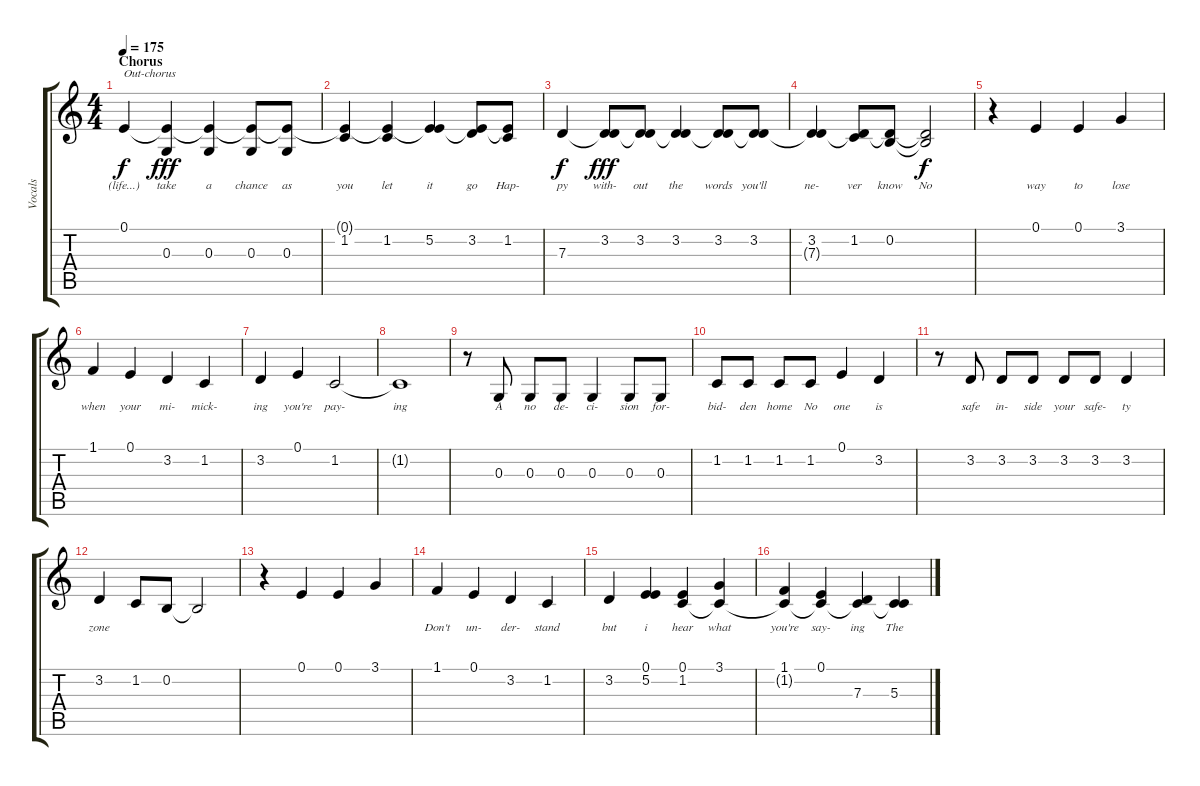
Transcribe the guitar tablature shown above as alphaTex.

\track ("Vocals" "Vocals") {instrument flute}
\staff {score tabs}
\tuning (E4 B3 G3 D3 A2 E2) {hide}
\ts (4 4)
\section ("" "Chorus")
\tempo 175
\clef g2
\ks c
0.1.4{txt "Out-chorus" lyrics (0 "(life...)") lyrics (1 "") lyrics (2 "") lyrics (3 "") lyrics (4 "") dy f} (0.1{t} 0.3).4{lyrics (0 "take") lyrics (1 "") lyrics (2 "") lyrics (3 "") lyrics (4 "") dy fff} (0.1{t} 0.3).4{lyrics (0 "a") lyrics (1 "") lyrics (2 "") lyrics (3 "") lyrics (4 "")} (0.1{t} 0.3).8{lyrics (0 "chance") lyrics (1 "") lyrics (2 "") lyrics (3 "") lyrics (4 "")} (0.1{t} 0.3).8{lyrics (0 "as") lyrics (1 "") lyrics (2 "") lyrics (3 "") lyrics (4 "")} |
(0.1{t} 1.2).4{lyrics (0 "you") lyrics (1 "") lyrics (2 "") lyrics (3 "") lyrics (4 "")} (0.1{t} 1.2).4{lyrics (0 "let") lyrics (1 "") lyrics (2 "") lyrics (3 "") lyrics (4 "")} (0.1{t} 5.2).4{lyrics (0 "it") lyrics (1 "") lyrics (2 "") lyrics (3 "") lyrics (4 "")} (0.1{t} 3.2).8{lyrics (0 "go") lyrics (1 "") lyrics (2 "") lyrics (3 "") lyrics (4 "")} (0.1{t} 1.2).8{lyrics (0 "Hap-") lyrics (1 "") lyrics (2 "") lyrics (3 "") lyrics (4 "")} |
7.3.4{lyrics (0 "py") lyrics (1 "") lyrics (2 "") lyrics (3 "") lyrics (4 "") dy f} (3.2 7.3{t}).8{lyrics (0 "with-") lyrics (1 "") lyrics (2 "") lyrics (3 "") lyrics (4 "") dy fff} (3.2 7.3{t}).8{lyrics (0 "out") lyrics (1 "") lyrics (2 "") lyrics (3 "") lyrics (4 "")} (3.2 7.3{t}).4{lyrics (0 "the") lyrics (1 "") lyrics (2 "") lyrics (3 "") lyrics (4 "")} (3.2 7.3{t}).8{lyrics (0 "words") lyrics (1 "") lyrics (2 "") lyrics (3 "") lyrics (4 "")} (3.2 7.3{t}).8{lyrics (0 "you'll") lyrics (1 "") lyrics (2 "") lyrics (3 "") lyrics (4 "")} |
(3.2 7.3{t}).4{lyrics (0 "ne-") lyrics (1 "") lyrics (2 "") lyrics (3 "") lyrics (4 "")} (1.2 7.3{t}).8{lyrics (0 "ver") lyrics (1 "") lyrics (2 "") lyrics (3 "") lyrics (4 "")} (0.2 7.3{t}).8{lyrics (0 "know") lyrics (1 "") lyrics (2 "") lyrics (3 "") lyrics (4 "")} (0.2{t} 7.3{t}).2{lyrics (0 "No") lyrics (1 "") lyrics (2 "") lyrics (3 "") lyrics (4 "") dy f} |
r.4 0.1.4{lyrics (0 "way") lyrics (1 "") lyrics (2 "") lyrics (3 "") lyrics (4 "")} 0.1.4{lyrics (0 "to") lyrics (1 "") lyrics (2 "") lyrics (3 "") lyrics (4 "")} 3.1.4{lyrics (0 "lose") lyrics (1 "") lyrics (2 "") lyrics (3 "") lyrics (4 "")} |
1.1.4{lyrics (0 "when") lyrics (1 "") lyrics (2 "") lyrics (3 "") lyrics (4 "")} 0.1.4{lyrics (0 "your") lyrics (1 "") lyrics (2 "") lyrics (3 "") lyrics (4 "")} 3.2.4{lyrics (0 "mi-") lyrics (1 "") lyrics (2 "") lyrics (3 "") lyrics (4 "")} 1.2.4{lyrics (0 "mick-") lyrics (1 "") lyrics (2 "") lyrics (3 "") lyrics (4 "")} |
3.2.4{lyrics (0 "ing") lyrics (1 "") lyrics (2 "") lyrics (3 "") lyrics (4 "")} 0.1.4{lyrics (0 "you're") lyrics (1 "") lyrics (2 "") lyrics (3 "") lyrics (4 "")} 1.2.2{lyrics (0 "pay-") lyrics (1 "") lyrics (2 "") lyrics (3 "") lyrics (4 "")} |
1.2{t}.1{lyrics (0 "ing") lyrics (1 "") lyrics (2 "") lyrics (3 "") lyrics (4 "")} |
r.8 0.3.8{lyrics (0 "A") lyrics (1 "") lyrics (2 "") lyrics (3 "") lyrics (4 "")} 0.3.8{lyrics (0 "no") lyrics (1 "") lyrics (2 "") lyrics (3 "") lyrics (4 "")} 0.3.8{lyrics (0 "de-") lyrics (1 "") lyrics (2 "") lyrics (3 "") lyrics (4 "")} 0.3.4{lyrics (0 "ci-") lyrics (1 "") lyrics (2 "") lyrics (3 "") lyrics (4 "")} 0.3.8{lyrics (0 "sion") lyrics (1 "") lyrics (2 "") lyrics (3 "") lyrics (4 "")} 0.3.8{lyrics (0 "for-") lyrics (1 "") lyrics (2 "") lyrics (3 "") lyrics (4 "")} |
1.2.8{lyrics (0 "bid-") lyrics (1 "") lyrics (2 "") lyrics (3 "") lyrics (4 "")} 1.2.8{lyrics (0 "den") lyrics (1 "") lyrics (2 "") lyrics (3 "") lyrics (4 "")} 1.2.8{lyrics (0 "home") lyrics (1 "") lyrics (2 "") lyrics (3 "") lyrics (4 "")} 1.2.8{lyrics (0 "No") lyrics (1 "") lyrics (2 "") lyrics (3 "") lyrics (4 "")} 0.1.4{lyrics (0 "one") lyrics (1 "") lyrics (2 "") lyrics (3 "") lyrics (4 "")} 3.2.4{lyrics (0 "is") lyrics (1 "") lyrics (2 "") lyrics (3 "") lyrics (4 "")} |
r.8 3.2.8{lyrics (0 "safe") lyrics (1 "") lyrics (2 "") lyrics (3 "") lyrics (4 "")} 3.2.8{lyrics (0 "in-") lyrics (1 "") lyrics (2 "") lyrics (3 "") lyrics (4 "")} 3.2.8{lyrics (0 "side") lyrics (1 "") lyrics (2 "") lyrics (3 "") lyrics (4 "")} 3.2.8{lyrics (0 "your") lyrics (1 "") lyrics (2 "") lyrics (3 "") lyrics (4 "")} 3.2.8{lyrics (0 "safe-") lyrics (1 "") lyrics (2 "") lyrics (3 "") lyrics (4 "")} 3.2.4{lyrics (0 "ty") lyrics (1 "") lyrics (2 "") lyrics (3 "") lyrics (4 "")} |
3.2.4{lyrics (0 "zone") lyrics (1 "") lyrics (2 "") lyrics (3 "") lyrics (4 "")} 1.2.8{lyrics (0 "") lyrics (1 "") lyrics (2 "") lyrics (3 "") lyrics (4 "")} 0.2.8{lyrics (0 "") lyrics (1 "") lyrics (2 "") lyrics (3 "") lyrics (4 "")} 0.2{t}.2{lyrics (0 "") lyrics (1 "") lyrics (2 "") lyrics (3 "") lyrics (4 "")} |
r.4 0.1.4{lyrics (0 "") lyrics (1 "") lyrics (2 "") lyrics (3 "") lyrics (4 "")} 0.1.4{lyrics (0 "") lyrics (1 "") lyrics (2 "") lyrics (3 "") lyrics (4 "")} 3.1.4{lyrics (0 "") lyrics (1 "") lyrics (2 "") lyrics (3 "") lyrics (4 "")} |
1.1.4{lyrics (0 "Don't") lyrics (1 "") lyrics (2 "") lyrics (3 "") lyrics (4 "")} 0.1.4{lyrics (0 "un-") lyrics (1 "") lyrics (2 "") lyrics (3 "") lyrics (4 "")} 3.2.4{lyrics (0 "der-") lyrics (1 "") lyrics (2 "") lyrics (3 "") lyrics (4 "")} 1.2.4{lyrics (0 "stand") lyrics (1 "") lyrics (2 "") lyrics (3 "") lyrics (4 "")} |
3.2.4{lyrics (0 "but") lyrics (1 "") lyrics (2 "") lyrics (3 "") lyrics (4 "")} (0.1 5.2).4{lyrics (0 "i") lyrics (1 "") lyrics (2 "") lyrics (3 "") lyrics (4 "")} (0.1 1.2).4{lyrics (0 "hear") lyrics (1 "") lyrics (2 "") lyrics (3 "") lyrics (4 "")} (3.1 1.2{t}).4{lyrics (0 "what") lyrics (1 "") lyrics (2 "") lyrics (3 "") lyrics (4 "")} |
(1.1 1.2{t}).4{lyrics (0 "you're") lyrics (1 "") lyrics (2 "") lyrics (3 "") lyrics (4 "")} (0.1 1.2{t}).4{lyrics (0 "say-") lyrics (1 "") lyrics (2 "") lyrics (3 "") lyrics (4 "")} (1.2{t} 7.3).4{lyrics (0 "ing") lyrics (1 "") lyrics (2 "") lyrics (3 "") lyrics (4 "")} (1.2{t} 5.3).4{lyrics (0 "The") lyrics (1 "") lyrics (2 "") lyrics (3 "") lyrics (4 "")}
